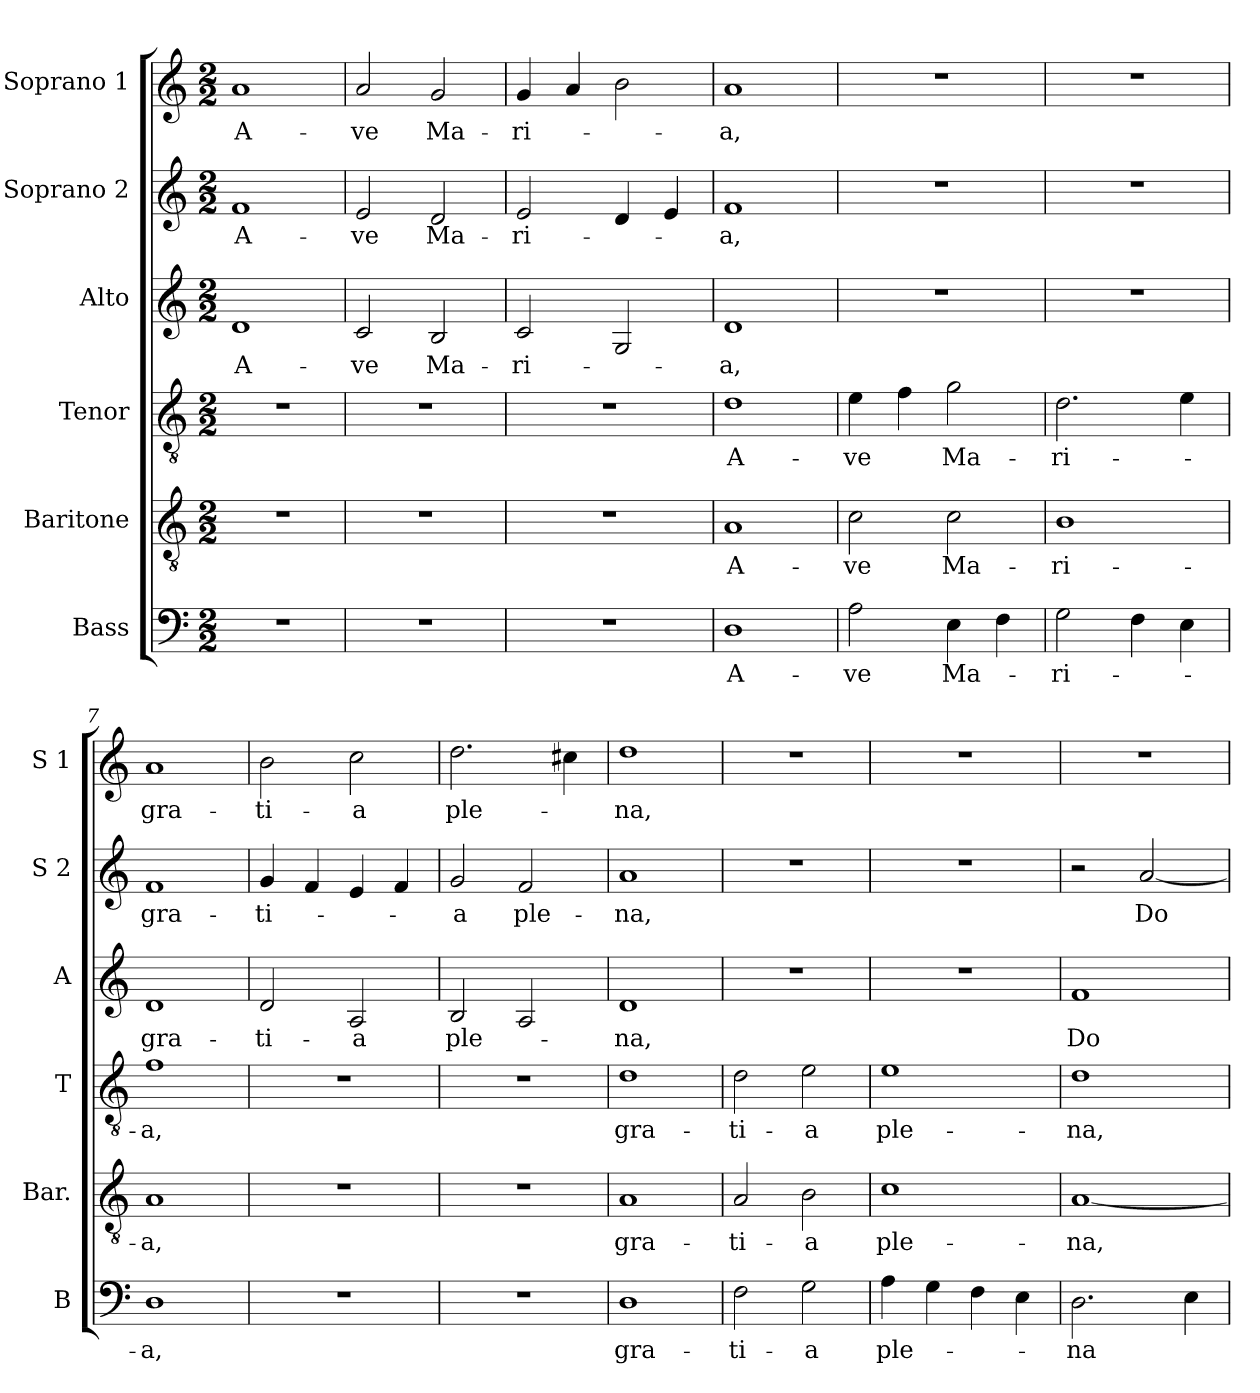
**kern	**text	**kern	**text	**kern	**text	**kern	**text	**kern	**text	**kern	**text
*part6	*part6	*part5	*part5	*part4	*part4	*part3	*part3	*part2	*part2	*part1	*part1
*staff6	*staff6	*staff5	*staff5	*staff4	*staff4	*staff3	*staff3	*staff2	*staff2	*staff1	*staff1
*I"Bass	*	*I"Baritone	*	*I"Tenor	*	*I"Alto	*	*I"Soprano 2	*	*I"Soprano 1	*
*I'B	*	*I'Bar.	*	*I'T	*	*I'A	*	*I'S 2	*	*I'S 1	*
*clefF4	*	*clefGv2	*	*clefGv2	*	*clefG2	*	*clefG2	*	*clefG2	*
*k[]	*	*k[]	*	*k[]	*	*k[]	*	*k[]	*	*k[]	*
*C:	*	*C:	*	*C:	*	*C:	*	*C:	*	*C:	*
*M2/2	*	*M2/2	*	*M2/2	*	*M2/2	*	*M2/2	*	*M2/2	*
=1	=1	=1	=1	=1	=1	=1	=1	=1	=1	=1	=1
1r	.	1r	.	1r	.	1d	A-	1f	A-	1a	A-
=2	=2	=2	=2	=2	=2	=2	=2	=2	=2	=2	=2
1r	.	1r	.	1r	.	2c/	-ve	2e/	-ve	2a/	-ve
.	.	.	.	.	.	2B/	Ma-	2d/	Ma-	2g/	Ma-
=3	=3	=3	=3	=3	=3	=3	=3	=3	=3	=3	=3
1r	.	1r	.	1r	.	2c/	-ri-	2e/	-ri-	4g/	-ri-
.	.	.	.	.	.	.	.	.	.	4a/	.
.	.	.	.	.	.	2G/	.	4d/	.	2b\	.
.	.	.	.	.	.	.	.	4e/	.	.	.
=4	=4	=4	=4	=4	=4	=4	=4	=4	=4	=4	=4
1D	A-	1A	A-	1d	A-	1d	-a,	1f	-a,	1a	-a,
=5	=5	=5	=5	=5	=5	=5	=5	=5	=5	=5	=5
2A\	-ve	2c\	-ve	4e\	-ve	1r	.	1r	.	1r	.
.	.	.	.	4f\	.	.	.	.	.	.	.
4E\	Ma-	2c\	Ma-	2g\	Ma-	.	.	.	.	.	.
4F\	.	.	.	.	.	.	.	.	.	.	.
=6	=6	=6	=6	=6	=6	=6	=6	=6	=6	=6	=6
2G\	-ri-	1B	-ri-	2.d\	-ri-	1r	.	1r	.	1r	.
4F\	.	.	.	.	.	.	.	.	.	.	.
4E\	.	.	.	4e\	.	.	.	.	.	.	.
=7	=7	=7	=7	=7	=7	=7	=7	=7	=7	=7	=7
1D	-a,	1A	-a,	1f	-a,	1d	gra-	1f	gra-	1a	gra-
=8	=8	=8	=8	=8	=8	=8	=8	=8	=8	=8	=8
1r	.	1r	.	1r	.	2d/	-ti-	4g/	-ti-	2b\	-ti-
.	.	.	.	.	.	.	.	4f/	.	.	.
.	.	.	.	.	.	2A/	-a	4e/	.	2cc\	-a
.	.	.	.	.	.	.	.	4f/	.	.	.
=9	=9	=9	=9	=9	=9	=9	=9	=9	=9	=9	=9
1r	.	1r	.	1r	.	2B/	ple-	2g/	-a	2.dd\	ple-
.	.	.	.	.	.	2A/	.	2f/	ple-	.	.
.	.	.	.	.	.	.	.	.	.	4cc#X\	.
=10	=10	=10	=10	=10	=10	=10	=10	=10	=10	=10	=10
1D	gra-	1A	gra-	1d	gra-	1d	-na,	1a	-na,	1dd	-na,
!!LO:LB:g=z
=11	=11	=11	=11	=11	=11	=11	=11	=11	=11	=11	=11
2F\	-ti-	2A/	-ti-	2d\	-ti-	1r	.	1r	.	1r	.
2G\	-a	2B\	-a	2e\	-a	.	.	.	.	.	.
=12	=12	=12	=12	=12	=12	=12	=12	=12	=12	=12	=12
4A\	ple-	1c	ple-	1e	ple-	1r	.	1r	.	1r	.
4G\	.	.	.	.	.	.	.	.	.	.	.
4F\	.	.	.	.	.	.	.	.	.	.	.
4E\	.	.	.	.	.	.	.	.	.	.	.
=13	=13	=13	=13	=13	=13	=13	=13	=13	=13	=13	=13
2.D\	-na	[1A	-na,	1d	-na,	1f	Do-	2r	.	1r	.
.	.	.	.	.	.	.	.	[2a/	Do-	.	.
4E\	.	.	.	.	.	.	.	.	.	.	.
=	=	=	=	=	=	=	=	=	=	=	=
*-	*-	*-	*-	*-	*-	*-	*-	*-	*-	*-	*-
